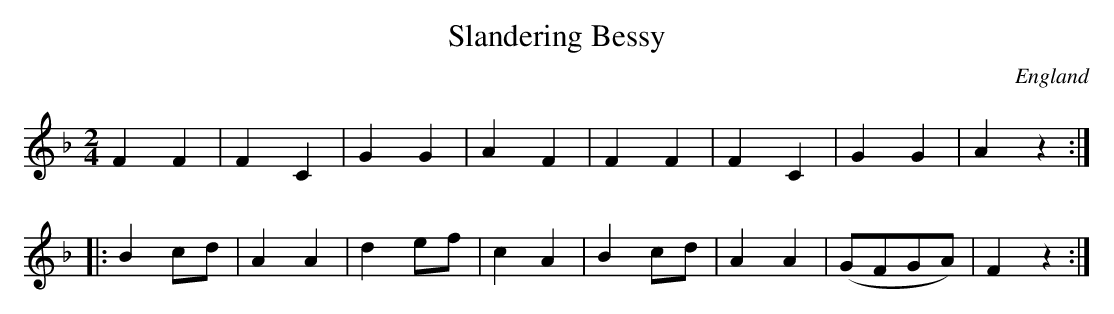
X:1
T:Slandering Bessy
L:1/4
M:2/4
O:England
K:F
FF | FC | GG | AF | FF | FC | GG | Az ::
Bc/d/ | AA | de/f/ | cA |\
Bc/d/ | AA | (G/F/G/A/) | Fz :|
